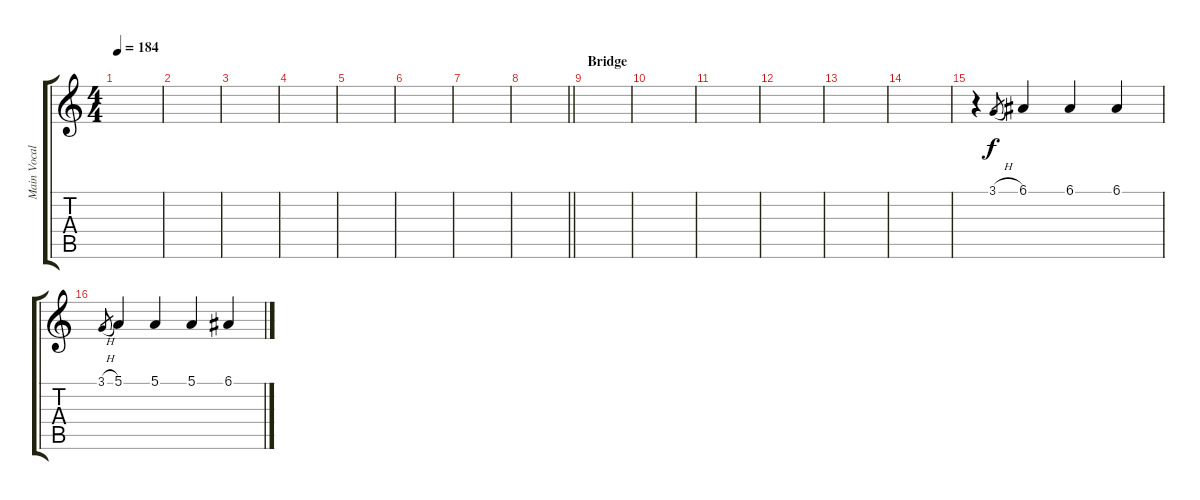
\track ("Main Vocals" "Main Vocal") {instrument clarinet}
\staff {score tabs}
\tuning (E4 B3 G3 D3 A2 E2) {hide}
\ts (4 4)
\tempo 184
\clef g2
\ks c
|
|
|
|
|
|
|
\barLineRight lightlight
|
\section ("" "Bridge")
|
|
|
|
|
|
r.4 3.1{h}.8{gr} 6.1.4 6.1.4 6.1.4 |
3.1{h}.8{gr} 5.1.4 5.1.4 5.1.4 6.1.4
